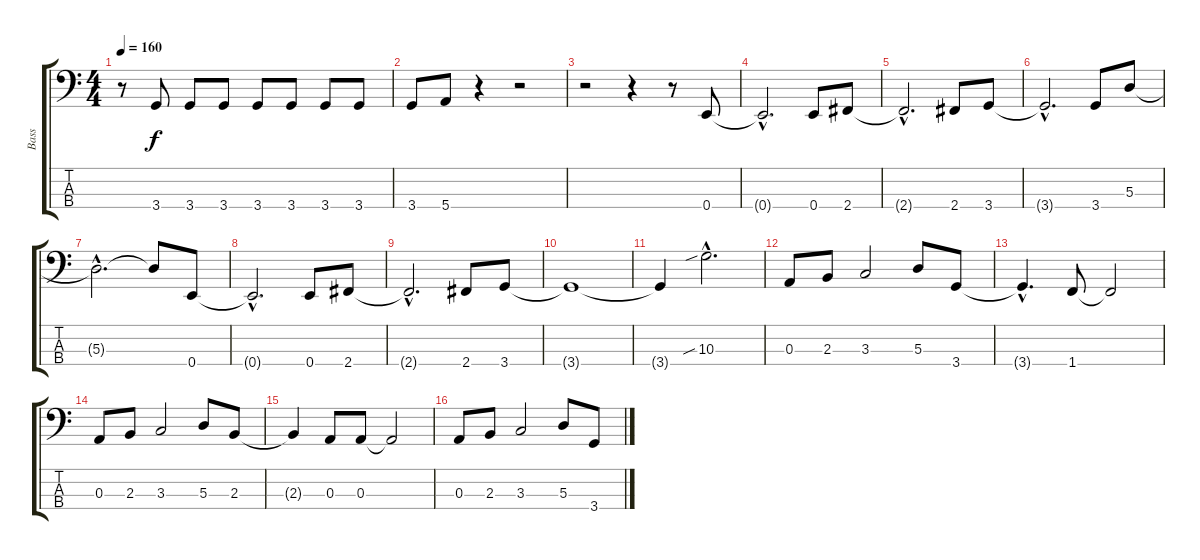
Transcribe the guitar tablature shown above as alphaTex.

\track ("Bass" "Bass") {instrument slapbass1}
\staff {score tabs}
\tuning (G2 D2 A1 E1) {hide}
\ts (4 4)
\tempo 160
\clef f4
\ks c
r.8{dy f} 3.4.8 3.4.8 3.4.8 3.4.8 3.4.8 3.4.8 3.4.8 |
3.4.8 5.4.8 r.4 r.2 |
r.2 r.4 r.8 0.4.8 |
0.4{hac t}.2{d} 0.4.8 2.4.8 |
2.4{hac t}.2{d} 2.4.8 3.4.8 |
3.4{hac t}.2{d} 3.4.8 5.3.8 |
5.3{hac t}.2{d} 5.3{t}.8 0.4.8 |
0.4{hac t}.2{d} 0.4.8 2.4.8 |
2.4{hac t}.2{d} 2.4.8 3.4.8 |
3.4{t}.1 |
3.4{t}.4 10.3{sib hac}.2{d} |
0.3.8 2.3.8 3.3.2 5.3.8 3.4.8 |
3.4{hac t}.4{d} 1.4.8 1.4{t}.2 |
0.3.8 2.3.8 3.3.2 5.3.8 2.3.8 |
2.3{t}.4 0.3.8 0.3.8 0.3{t}.2 |
0.3.8 2.3.8 3.3.2 5.3.8 3.4.8
